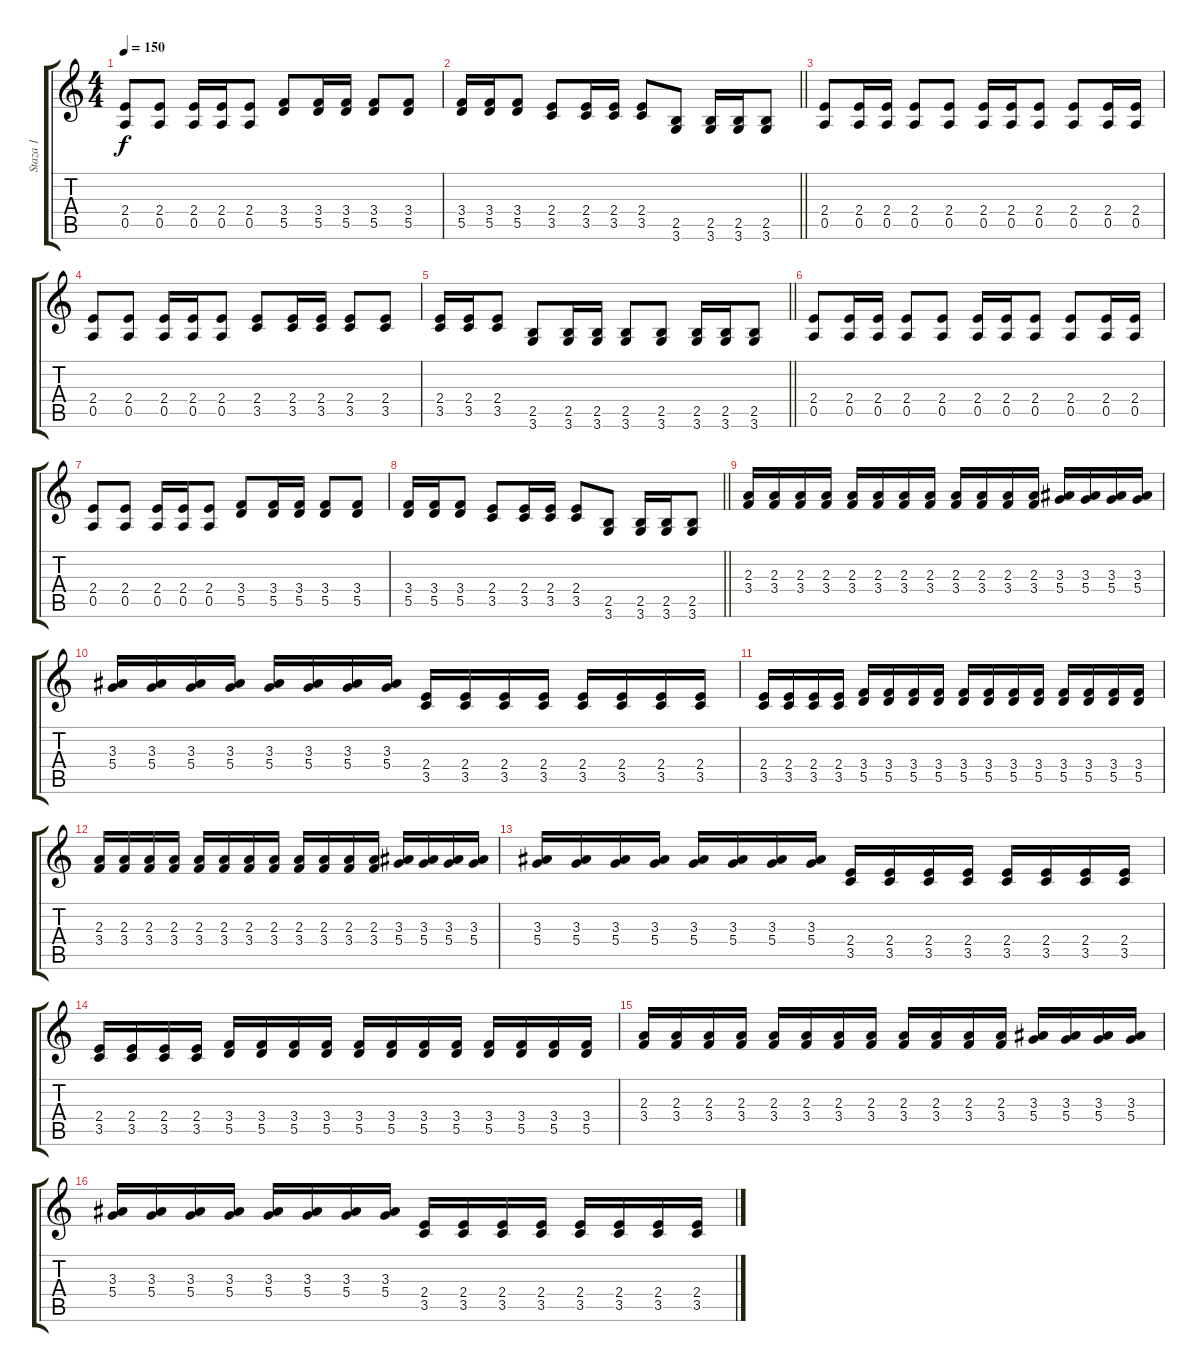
\track ("Staza 1" "Staza 1") {instrument distortionguitar}
\staff {score tabs}
\tuning (E4 B3 G3 D3 A2 E2) {hide}
\ts (4 4)
\tempo 150
\clef g2
\ks c
(2.4 0.5).8{dy f} (2.4 0.5).8 (2.4 0.5).16 (2.4 0.5).16 (2.4 0.5).8 (3.4 5.5).8 (3.4 5.5).16 (3.4 5.5).16 (3.4 5.5).8 (3.4 5.5).8 |
\barLineRight lightlight
(3.4 5.5).16 (3.4 5.5).16 (3.4 5.5).8 (2.4 3.5).8 (2.4 3.5).16 (2.4 3.5).16 (2.4 3.5).8 (2.5 3.6).8 (2.5 3.6).16 (2.5 3.6).16 (2.5 3.6).8 |
(2.4 0.5).8 (2.4 0.5).16 (2.4 0.5).16 (2.4 0.5).8 (2.4 0.5).8 (2.4 0.5).16 (2.4 0.5).16 (2.4 0.5).8 (2.4 0.5).8 (2.4 0.5).16 (2.4 0.5).16 |
(2.4 0.5).8 (2.4 0.5).8 (2.4 0.5).16 (2.4 0.5).16 (2.4 0.5).8 (2.4 3.5).8 (2.4 3.5).16 (2.4 3.5).16 (2.4 3.5).8 (2.4 3.5).8 |
\barLineRight lightlight
(2.4 3.5).16 (2.4 3.5).16 (2.4 3.5).8 (2.5 3.6).8 (2.5 3.6).16 (2.5 3.6).16 (2.5 3.6).8 (2.5 3.6).8 (2.5 3.6).16 (2.5 3.6).16 (2.5 3.6).8 |
(2.4 0.5).8 (2.4 0.5).16 (2.4 0.5).16 (2.4 0.5).8 (2.4 0.5).8 (2.4 0.5).16 (2.4 0.5).16 (2.4 0.5).8 (2.4 0.5).8 (2.4 0.5).16 (2.4 0.5).16 |
(2.4 0.5).8 (2.4 0.5).8 (2.4 0.5).16 (2.4 0.5).16 (2.4 0.5).8 (3.4 5.5).8 (3.4 5.5).16 (3.4 5.5).16 (3.4 5.5).8 (3.4 5.5).8 |
\barLineRight lightlight
(3.4 5.5).16 (3.4 5.5).16 (3.4 5.5).8 (2.4 3.5).8 (2.4 3.5).16 (2.4 3.5).16 (2.4 3.5).8 (2.5 3.6).8 (2.5 3.6).16 (2.5 3.6).16 (2.5 3.6).8 |
\section ("" "")
(2.3 3.4).16 (2.3 3.4).16 (2.3 3.4).16 (2.3 3.4).16 (2.3 3.4).16 (2.3 3.4).16 (2.3 3.4).16 (2.3 3.4).16 (2.3 3.4).16 (2.3 3.4).16 (2.3 3.4).16 (2.3 3.4).16 (3.3 5.4).16 (3.3 5.4).16 (3.3 5.4).16 (3.3 5.4).16 |
(3.3 5.4).16 (3.3 5.4).16 (3.3 5.4).16 (3.3 5.4).16 (3.3 5.4).16 (3.3 5.4).16 (3.3 5.4).16 (3.3 5.4).16 (2.4 3.5).16 (2.4 3.5).16 (2.4 3.5).16 (2.4 3.5).16 (2.4 3.5).16 (2.4 3.5).16 (2.4 3.5).16 (2.4 3.5).16 |
(2.4 3.5).16 (2.4 3.5).16 (2.4 3.5).16 (2.4 3.5).16 (3.4 5.5).16 (3.4 5.5).16 (3.4 5.5).16 (3.4 5.5).16 (3.4 5.5).16 (3.4 5.5).16 (3.4 5.5).16 (3.4 5.5).16 (3.4 5.5).16 (3.4 5.5).16 (3.4 5.5).16 (3.4 5.5).16 |
(2.3 3.4).16 (2.3 3.4).16 (2.3 3.4).16 (2.3 3.4).16 (2.3 3.4).16 (2.3 3.4).16 (2.3 3.4).16 (2.3 3.4).16 (2.3 3.4).16 (2.3 3.4).16 (2.3 3.4).16 (2.3 3.4).16 (3.3 5.4).16 (3.3 5.4).16 (3.3 5.4).16 (3.3 5.4).16 |
(3.3 5.4).16 (3.3 5.4).16 (3.3 5.4).16 (3.3 5.4).16 (3.3 5.4).16 (3.3 5.4).16 (3.3 5.4).16 (3.3 5.4).16 (2.4 3.5).16 (2.4 3.5).16 (2.4 3.5).16 (2.4 3.5).16 (2.4 3.5).16 (2.4 3.5).16 (2.4 3.5).16 (2.4 3.5).16 |
(2.4 3.5).16 (2.4 3.5).16 (2.4 3.5).16 (2.4 3.5).16 (3.4 5.5).16 (3.4 5.5).16 (3.4 5.5).16 (3.4 5.5).16 (3.4 5.5).16 (3.4 5.5).16 (3.4 5.5).16 (3.4 5.5).16 (3.4 5.5).16 (3.4 5.5).16 (3.4 5.5).16 (3.4 5.5).16 |
(2.3 3.4).16 (2.3 3.4).16 (2.3 3.4).16 (2.3 3.4).16 (2.3 3.4).16 (2.3 3.4).16 (2.3 3.4).16 (2.3 3.4).16 (2.3 3.4).16 (2.3 3.4).16 (2.3 3.4).16 (2.3 3.4).16 (3.3 5.4).16 (3.3 5.4).16 (3.3 5.4).16 (3.3 5.4).16 |
(3.3 5.4).16 (3.3 5.4).16 (3.3 5.4).16 (3.3 5.4).16 (3.3 5.4).16 (3.3 5.4).16 (3.3 5.4).16 (3.3 5.4).16 (2.4 3.5).16 (2.4 3.5).16 (2.4 3.5).16 (2.4 3.5).16 (2.4 3.5).16 (2.4 3.5).16 (2.4 3.5).16 (2.4 3.5).16
